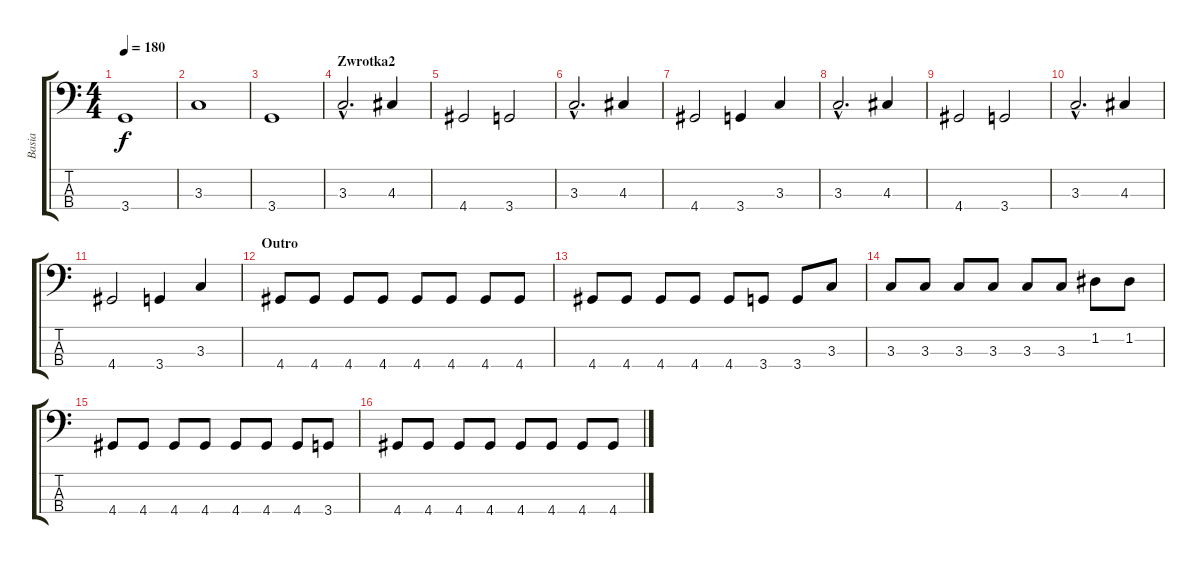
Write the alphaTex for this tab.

\track ("Basia" "Basia") {instrument electricbassfinger}
\staff {score tabs}
\tuning (G2 D2 A1 E1) {hide}
\ts (4 4)
\tempo 180
\clef f4
\ks c
3.4.1{dy f} |
3.3.1 |
3.4.1 |
\section ("" "Zwrotka2")
3.3{hac}.2{d} 4.3.4 |
4.4.2 3.4.2 |
3.3{hac}.2{d} 4.3.4 |
4.4.2 3.4.4 3.3.4 |
3.3{hac}.2{d} 4.3.4 |
4.4.2 3.4.2 |
3.3{hac}.2{d} 4.3.4 |
4.4.2 3.4.4 3.3.4 |
\section ("" "Outro")
4.4.8 4.4.8 4.4.8 4.4.8 4.4.8 4.4.8 4.4.8 4.4.8 |
4.4.8 4.4.8 4.4.8 4.4.8 4.4.8 3.4.8 3.4.8 3.3.8 |
3.3.8 3.3.8 3.3.8 3.3.8 3.3.8 3.3.8 1.2.8 1.2.8 |
4.4.8 4.4.8 4.4.8 4.4.8 4.4.8 4.4.8 4.4.8 3.4.8 |
4.4.8 4.4.8 4.4.8 4.4.8 4.4.8 4.4.8 4.4.8 4.4.8
